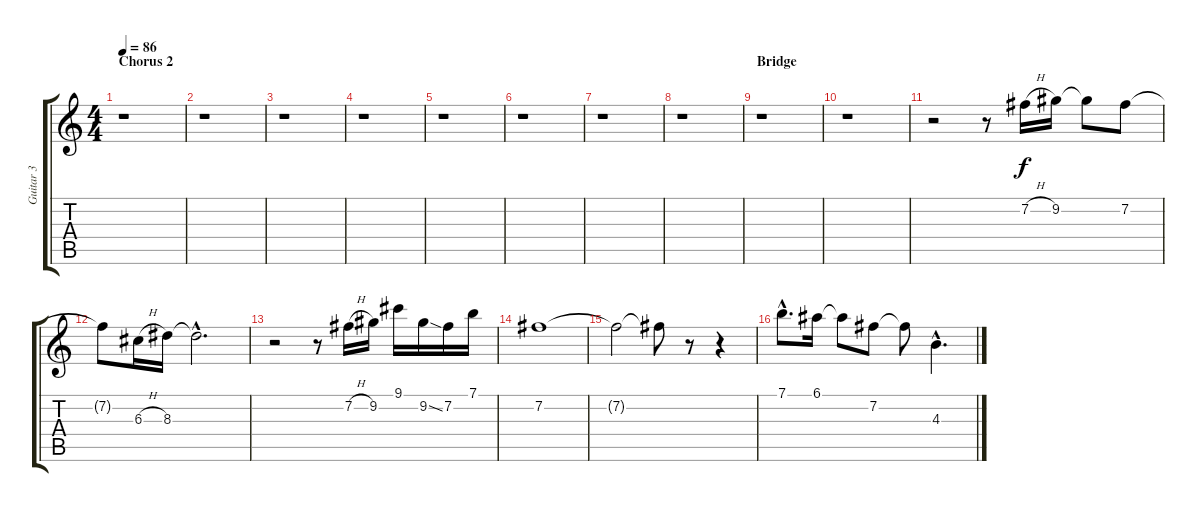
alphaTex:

\track ("Guitar 3" "Guitar 3") {instrument distortionguitar}
\staff {score tabs}
\tuning (E4 B3 G3 D3 A2 E2) {hide}
\ts (4 4)
\section ("" "Chorus 2")
\tempo 86
\clef g2
\ks c
r.1{dy f} |
r.1 |
r.1 |
r.1 |
r.1 |
r.1 |
r.1 |
r.1 |
\section ("" "Bridge")
r.1 |
r.1 |
r.2 r.8 7.2{h}.16 9.2.16 9.2{t}.8 7.2.8 |
7.2{t}.8 6.3{h}.16 8.3.16 8.3{hac t}.2{d} |
r.2 r.8 7.2{h}.16 9.2.16 9.1.16 9.2{ss}.16 7.2.16 7.1.16 |
7.2.1 |
7.2{t}.2 7.2{t}.8 r.8 r.4 |
7.1{hac}.8{d} 6.1.16 6.1{t}.8 7.2.8 7.2{t}.8 4.3{hac}.4{d}
